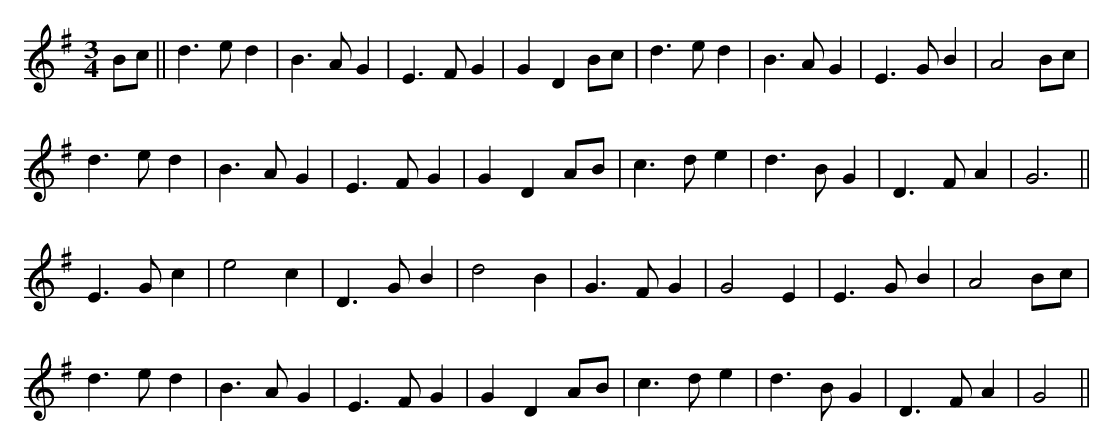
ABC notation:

X:1
M:3/4
K:G
Bc||d2>e2 d2|B2>A2 G2|E2>F2 G2|G2D2 Bc|d2>e2 d2|B2>A2 G2|E2>G2 B2|A4 Bc|
d2>e2 d2|B2>A2 G2|E2>F2 G2|G2D2 AB|c2>d2 e2|d2>B2 G2|D2>F2 A2|G6||
E2>G2 c2|e4 c2|D2>G2 B2|d4 B2|G2>F2 G2|G4 E2|E2>G2 B2|A4 Bc|
d2>e2 d2|B2>A2 G2|E2>F2 G2|G2D2 AB|c2>d2 e2|d2>B2 G2|D2>F2 A2|G4||
